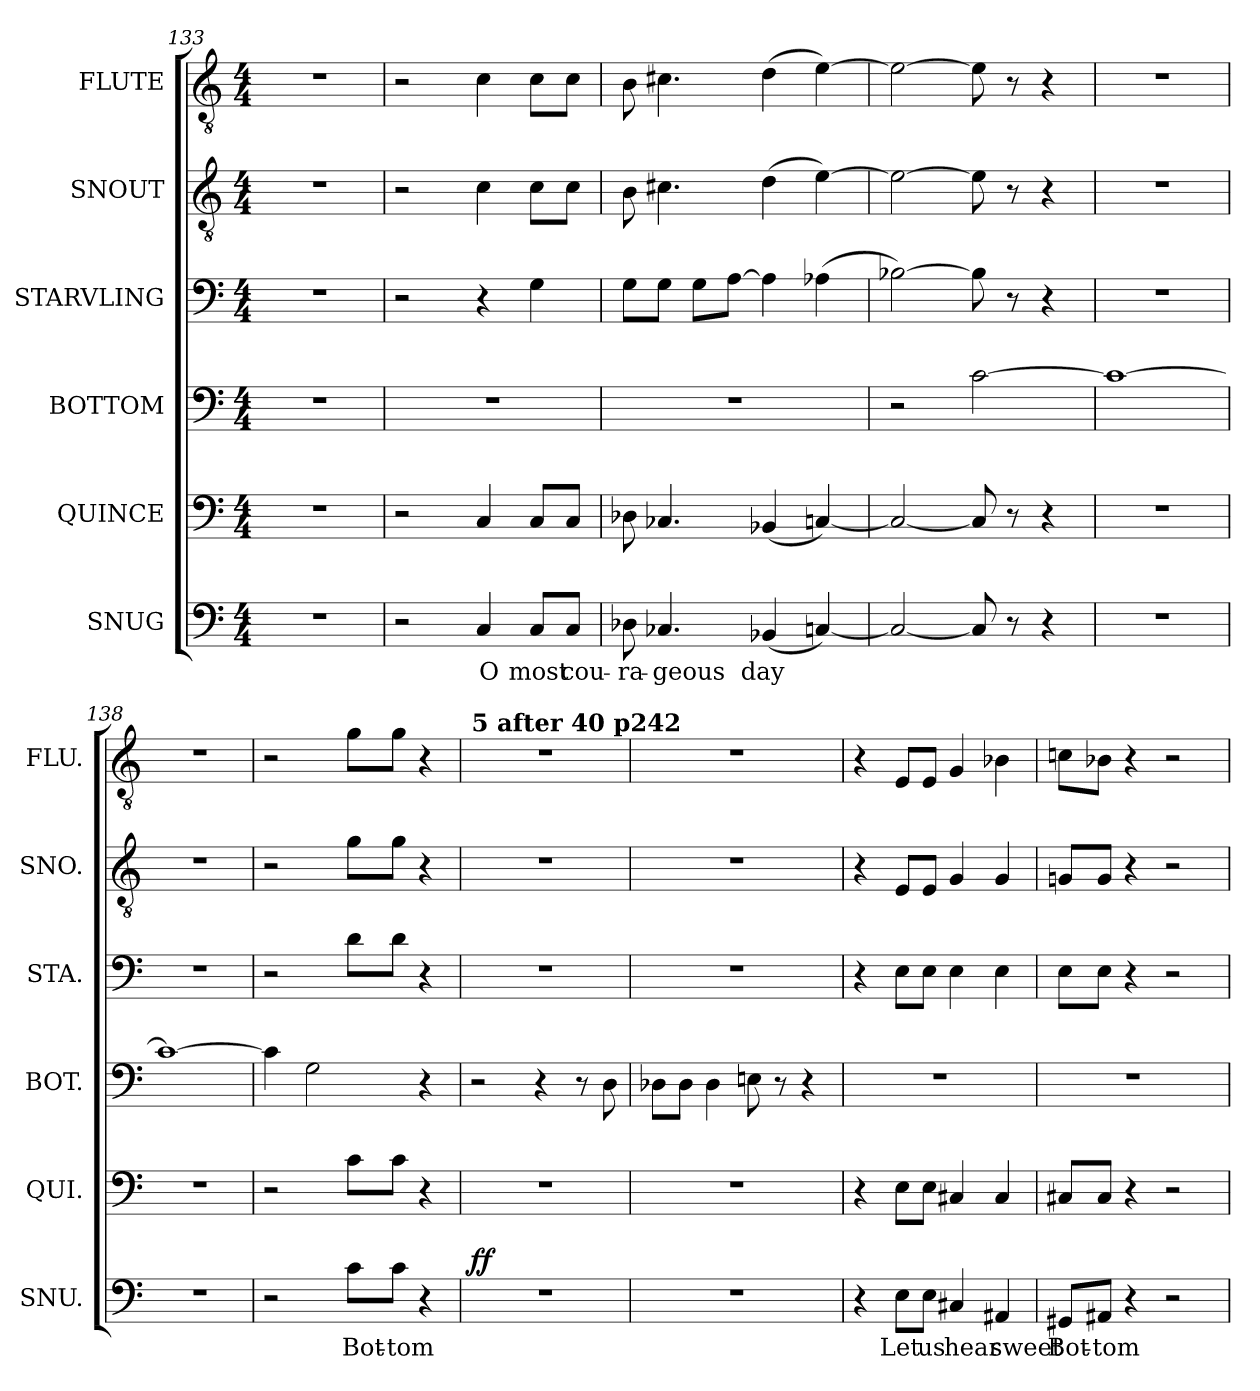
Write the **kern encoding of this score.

**kern	**text	**dynam	**kern	**kern	**kern	**kern	**kern
*part6	*part6	*part6	*part5	*part4	*part3	*part2	*part1
*staff6	*staff6	*staff6	*staff5	*staff4	*staff3	*staff2	*staff1
*I"SNUG	*	*	*I"QUINCE	*I"BOTTOM	*I"STARVLING	*I"SNOUT	*I"FLUTE
*I'SNU.	*	*	*I'QUI.	*I'BOT.	*I'STA.	*I'SNO.	*I'FLU.
*clefF4	*	*	*clefF4	*clefF4	*clefF4	*clefGv2	*clefGv2
*k[]	*	*	*k[]	*k[]	*k[]	*k[]	*k[]
*M4/4	*	*	*M4/4	*M4/4	*M4/4	*M4/4	*M4/4
=133	=133	=133	=133	=133	=133	=133	=133
1r	.	.	1r	1r	1r	1r	1r
=134	=134	=134	=134	=134	=134	=134	=134
2r	.	.	2r	1r	2r	2r	2r
4C/	O	.	4C/	.	4r	4c\	4c\
8C/L	most	.	8C/L	.	4G\	8c\L	8c\L
8C/J	cou-	.	8C/J	.	.	8c\J	8c\J
!!LO:LB:g=z
=135	=135	=135	=135	=135	=135	=135	=135
8D-X\	-ra-	.	8D-X\	1r	8G\L	8B\	8B\
4.C-X/	-geous	.	4.C-X/	.	8G\J	4.c#X\	4.c#X\
.	.	.	.	.	8G\L	.	.
.	.	.	.	.	[8A\J	.	.
(4BB-X/	day	.	(4BB-X/	.	4A\]	(4d\	(4d\
[4Cn/)	.	.	[4Cn/)	.	(4A-X\	[4e\)	[4e\)
=136	=136	=136	=136	=136	=136	=136	=136
2C/_	.	.	2C/_	2r	[2B-X\)	2e\_	2e\_
8C/]	.	.	8C/]	[2c\	8B-\]	8e\]	8e\]
8r	.	.	8r	.	8r	8r	8r
4r	.	.	4r	.	4r	4r	4r
=137	=137	=137	=137	=137	=137	=137	=137
1r	.	.	1r	1c_	1r	1r	1r
=138	=138	=138	=138	=138	=138	=138	=138
1r	.	.	1r	1c_	1r	1r	1r
=139	=139	=139	=139	=139	=139	=139	=139
2r	.	.	2r	4c\]	2r	2r	2r
.	.	.	.	2G\	.	.	.
8c\L	Bot-	.	8c\L	.	8d\L	8g\L	8g\L
8c\J	-tom	.	8c\J	.	8d\J	8g\J	8g\J
4r	.	.	4r	4r	4r	4r	4r
=140	=140	=140	=140	=140	=140	=140	=140
!	!	!	!	!	!	!	!LO:TX:a:B:t=5 after 40 p242
!	!	!LO:DY:b	!	!	!	!	!
1r	.	ff	1r	2r	1r	1r	1r
.	.	.	.	4r	.	.	.
.	.	.	.	8r	.	.	.
.	.	.	.	8D\	.	.	.
!!LO:PB:g=z
=141	=141	=141	=141	=141	=141	=141	=141
1r	.	.	1r	8D-X\L	1r	1r	1r
.	.	.	.	8D-\J	.	.	.
.	.	.	.	4D-\	.	.	.
.	.	.	.	8En\	.	.	.
.	.	.	.	8r	.	.	.
.	.	.	.	4r	.	.	.
=142	=142	=142	=142	=142	=142	=142	=142
4r	.	.	4r	1r	4r	4r	4r
8E\L	Let	.	8E\L	.	8E\L	8E/L	8E/L
8E\J	us	.	8E\J	.	8E\J	8E/J	8E/J
4C#X/	hear	.	4C#X/	.	4E\	4G/	4G/
4AA#X/	sweet	.	4C#/	.	4E\	4G/	4B-X\
=143	=143	=143	=143	=143	=143	=143	=143
8GG#X/L	Bot-	.	8C#X/L	1r	8E\L	8Gn/L	8cn\L
8AA#X/J	-tom	.	8C#/J	.	8E\J	8G/J	8B-X\J
4r	.	.	4r	.	4r	4r	4r
2r	.	.	2r	.	2r	2r	2r
=	=	=	=	=	=	=	=
*-	*-	*-	*-	*-	*-	*-	*-
